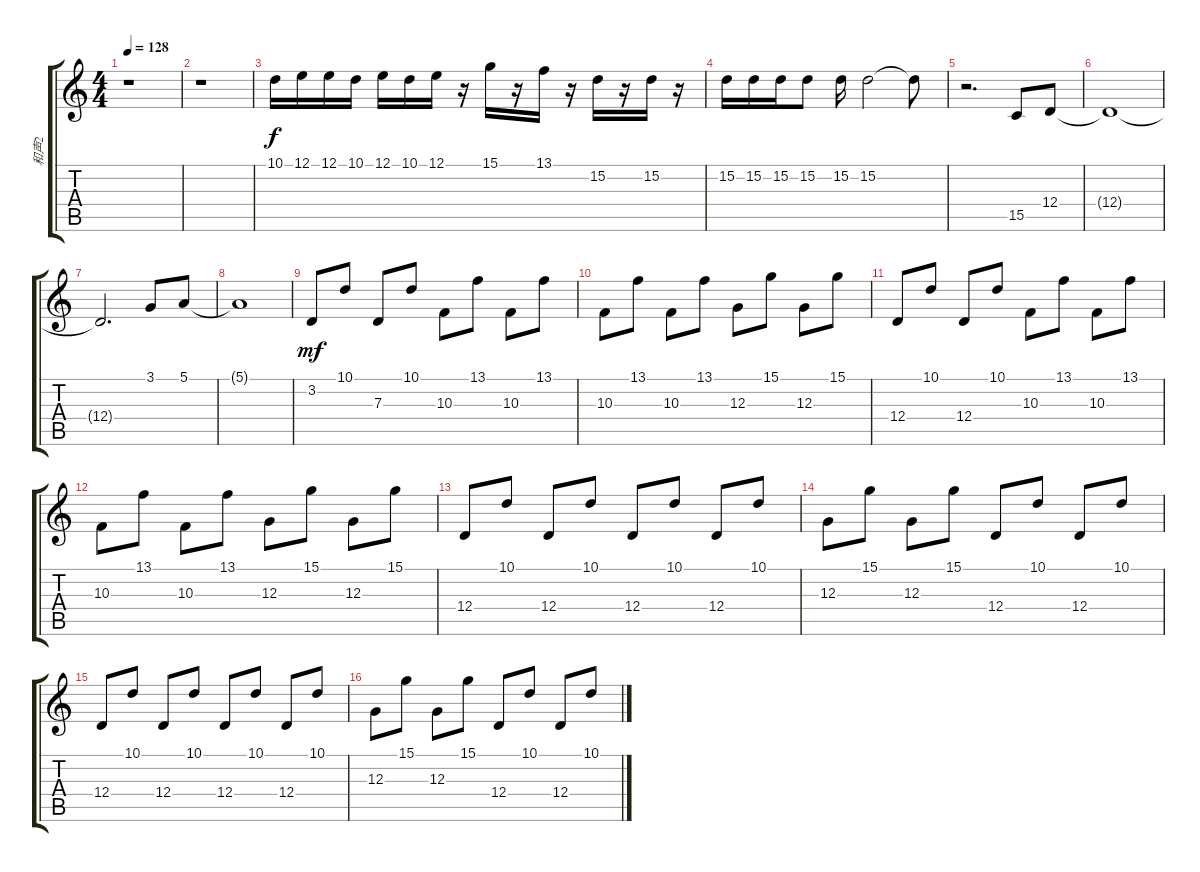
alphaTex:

\track ("和声2" "和声2") {instrument brasssection}
\staff {score tabs}
\tuning (E4 B3 G3 D3 A2 E2) {hide}
\ts (4 4)
\tempo 128
\clef g2
\ks c
r.1{dy f} |
r.1 |
10.1.16{instrument brasssection} 12.1.16 12.1.16 10.1.16 12.1.16 10.1.16 12.1.16 r.16 15.1.16 r.16 13.1.16 r.16 15.2.16 r.16 15.2.16 r.16 |
15.2.16 15.2.16 15.2.16 15.2.8 15.2.16 15.2.2 15.2{t}.8 |
r.2{d} 15.5.8{instrument brasssection} 12.4.8 |
12.4{t}.1 |
12.4{t}.2{d} 3.1.8 5.1.8 |
5.1{t}.1 |
3.2.8{dy mf instrument xylophone} 10.1.8 7.3.8 10.1.8 10.3.8 13.1.8 10.3.8 13.1.8 |
10.3.8 13.1.8 10.3.8 13.1.8 12.3.8 15.1.8 12.3.8 15.1.8 |
12.4.8 10.1.8 12.4.8 10.1.8 10.3.8 13.1.8 10.3.8 13.1.8 |
10.3.8 13.1.8 10.3.8 13.1.8 12.3.8 15.1.8 12.3.8 15.1.8 |
12.4.8 10.1.8 12.4.8 10.1.8 12.4.8 10.1.8 12.4.8 10.1.8 |
12.3.8 15.1.8 12.3.8 15.1.8 12.4.8 10.1.8 12.4.8 10.1.8 |
12.4.8 10.1.8 12.4.8 10.1.8 12.4.8 10.1.8 12.4.8 10.1.8 |
12.3.8 15.1.8 12.3.8 15.1.8 12.4.8 10.1.8 12.4.8 10.1.8
